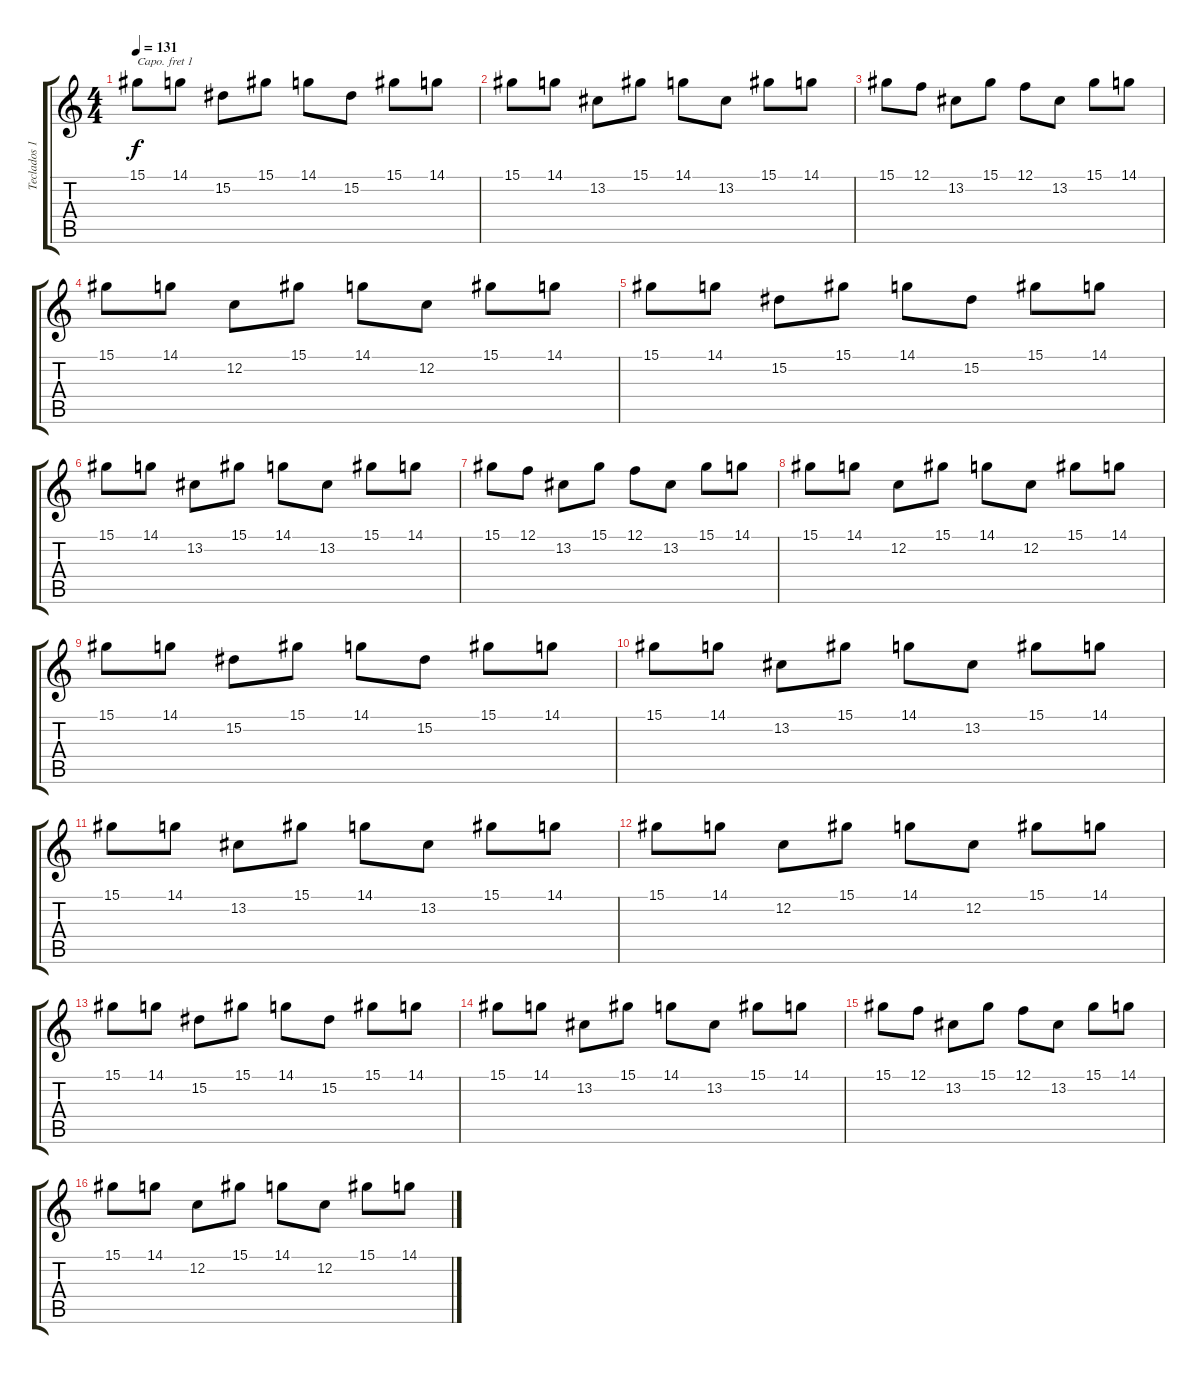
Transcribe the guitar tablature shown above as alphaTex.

\track ("Teclados 1" "Teclados 1") {instrument acousticgrandpiano}
\staff {score tabs}
\capo 1
\tuning (E4 B3 G3 D3 A2 E2) {hide}
\ts (4 4)
\tempo 131
\clef g2
\ks c
15.1.8{dy f} 14.1.8 15.2.8 15.1.8 14.1.8 15.2.8 15.1.8 14.1.8 |
15.1.8 14.1.8 13.2.8 15.1.8 14.1.8 13.2.8 15.1.8 14.1.8 |
15.1.8 12.1.8 13.2.8 15.1.8 12.1.8 13.2.8 15.1.8 14.1.8 |
15.1.8 14.1.8 12.2.8 15.1.8 14.1.8 12.2.8 15.1.8 14.1.8 |
15.1.8 14.1.8 15.2.8 15.1.8 14.1.8 15.2.8 15.1.8 14.1.8 |
15.1.8 14.1.8 13.2.8 15.1.8 14.1.8 13.2.8 15.1.8 14.1.8 |
15.1.8 12.1.8 13.2.8 15.1.8 12.1.8 13.2.8 15.1.8 14.1.8 |
15.1.8 14.1.8 12.2.8 15.1.8 14.1.8 12.2.8 15.1.8 14.1.8 |
15.1.8 14.1.8 15.2.8 15.1.8 14.1.8 15.2.8 15.1.8 14.1.8 |
15.1.8 14.1.8 13.2.8 15.1.8 14.1.8 13.2.8 15.1.8 14.1.8 |
15.1.8 14.1.8 13.2.8 15.1.8 14.1.8 13.2.8 15.1.8 14.1.8 |
15.1.8 14.1.8 12.2.8 15.1.8 14.1.8 12.2.8 15.1.8 14.1.8 |
15.1.8 14.1.8 15.2.8 15.1.8 14.1.8 15.2.8 15.1.8 14.1.8 |
15.1.8 14.1.8 13.2.8 15.1.8 14.1.8 13.2.8 15.1.8 14.1.8 |
15.1.8 12.1.8 13.2.8 15.1.8 12.1.8 13.2.8 15.1.8 14.1.8 |
15.1.8 14.1.8 12.2.8 15.1.8 14.1.8 12.2.8 15.1.8 14.1.8
